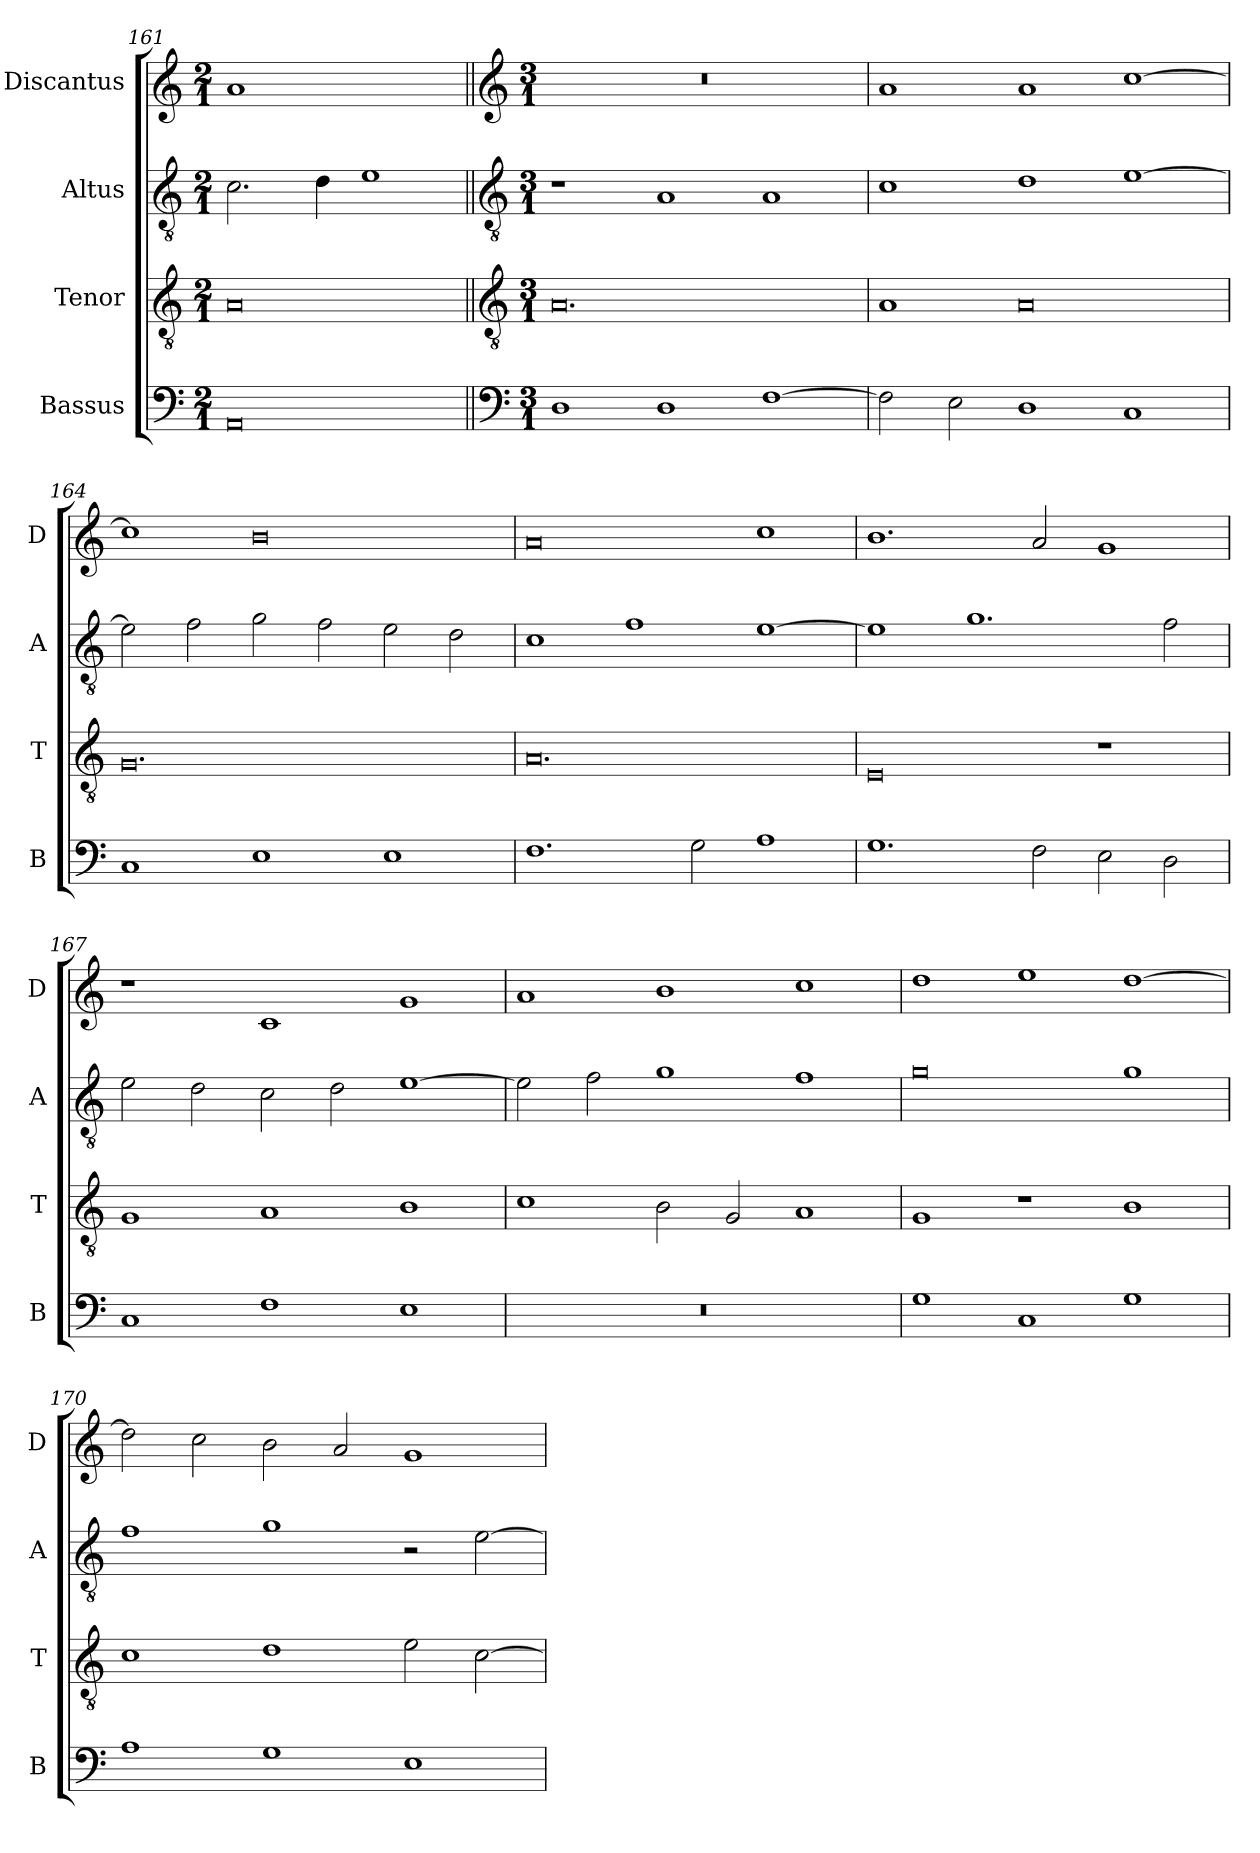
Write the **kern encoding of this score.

**kern	**kern	**kern	**kern
*part4	*part3	*part2	*part1
*staff4	*staff3	*staff2	*staff1
*I"Bassus	*I"Tenor	*I"Altus	*I"Discantus
*I'B	*I'T	*I'A	*I'D
*clefF4	*clefGv2	*clefGv2	*clefG2
*k[]	*k[]	*k[]	*k[]
*M2/1	*M2/1	*M2/1	*M2/1
=161	=161	=161	=161
!	!	!	!LO:N:vis=1
0AA	0A	2.c\	0a
.	.	4d\	.
.	.	1e	.
!!LO:LB:g=z
=162||	=162||	=162||	=162||
*clefF4	*clefGv2	*clefGv2	*clefG2
*k[]	*k[]	*k[]	*k[]
*M3/1	*M3/1	*M3/1	*M3/1
1D	0.A	1r	0.r
1D	.	1A	.
[1F	.	1A	.
=163	=163	=163	=163
2F\]	1A	1c	1a
2E\	.	.	.
1D	0A	1d	1a
1C	.	[1e	[1cc
=164	=164	=164	=164
1C	0.G	2e\]	1cc]
.	.	2f\	.
1E	.	2g\	0b
.	.	2f\	.
1E	.	2e\	.
.	.	2d\	.
=165	=165	=165	=165
1.F	0.A	1c	0a
.	.	1f	.
2G\	.	.	.
1A	.	[1e	1cc
=166	=166	=166	=166
1.G	0E	1e]	1.b
.	.	1.g	.
2F\	.	.	2a/
2E\	1r	.	1g
2D\	.	2f\	.
=167	=167	=167	=167
1C	1G	2e\	1r
.	.	2d\	.
1F	1A	2c\	1c
.	.	2d\	.
1E	1B	[1e	1g
=168	=168	=168	=168
0.r	1c	2e\]	1a
.	.	2f\	.
.	2B\	1g	1b
.	2G/	.	.
.	1A	1f	1cc
=169	=169	=169	=169
1G	1G	0g	1dd
1C	1r	.	1ee
1G	1B	1g	[1dd
=170	=170	=170	=170
1A	1c	1f	2dd\]
.	.	.	2cc\
1G	1d	1g	2b\
.	.	.	2a/
1E	2e\	2r	1g
.	[2c\	[2e\	.
=	=	=	=
*-	*-	*-	*-
